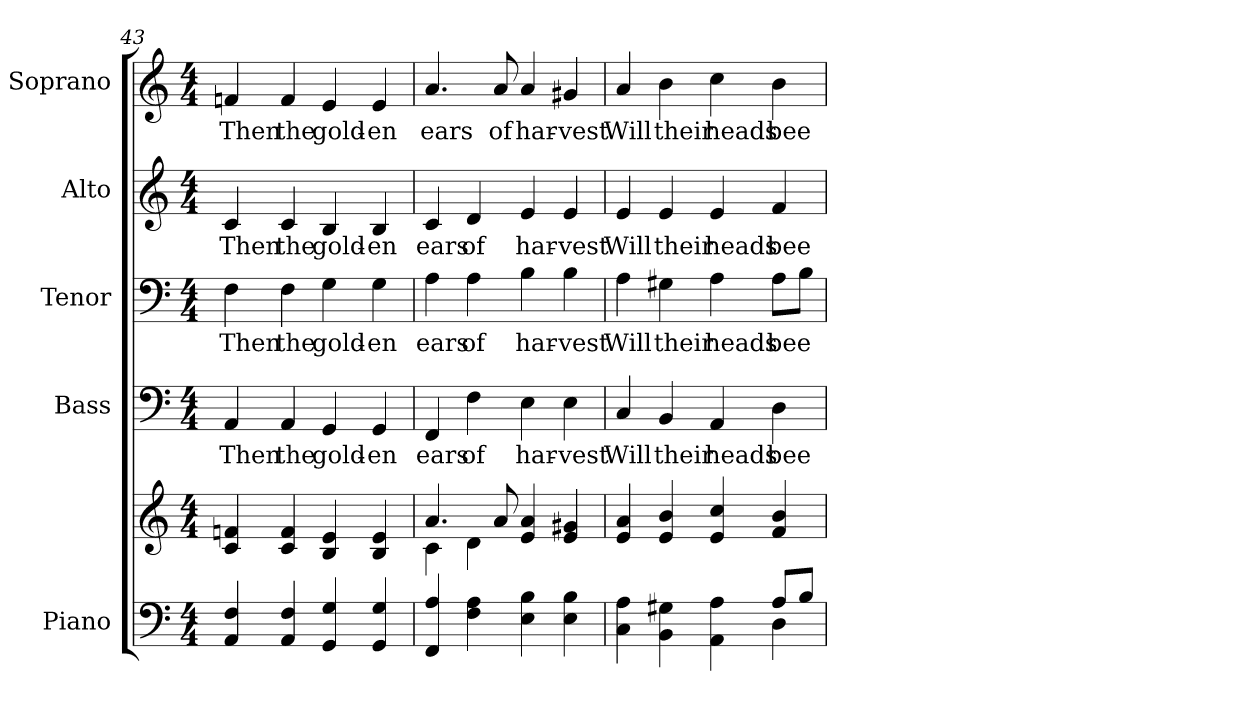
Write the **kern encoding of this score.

**kern	**kern	**kern	**text	**kern	**text	**kern	**text	**kern	**text
*part5	*part5	*part4	*part4	*part3	*part3	*part2	*part2	*part1	*part1
*staff6	*staff5	*staff4	*staff4	*staff3	*staff3	*staff2	*staff2	*staff1	*staff1
*I"Piano	*	*I"Bass	*	*I"Tenor	*	*I"Alto	*	*I"Soprano	*
*I'Pno.	*	*I'B.	*	*I'T.	*	*I'A.	*	*I'S.	*
!!LO:PB:g=z
*clefF4	*clefG2	*clefF4	*	*clefF4	*	*clefG2	*	*clefG2	*
*k[]	*k[]	*k[]	*	*k[]	*	*k[]	*	*k[]	*
*C:	*C:	*C:	*	*C:	*	*C:	*	*C:	*
*M4/4	*M4/4	*M4/4	*	*M4/4	*	*M4/4	*	*M4/4	*
=43	=43	=43	=43	=43	=43	=43	=43	=43	=43
!	!	!	!LO:LY:b:color=#000000	!	!	!	!	!	!
!	!	!	!	!	!LO:LY:b:color=#000000	!	!	!	!
!	!	!	!	!	!	!	!LO:LY:b:color=#000000	!	!
!	!	!	!	!	!	!	!	!	!LO:LY:b:color=#000000
4AAi/ 4Fi	4ci/ 4fni	4AAi/	Then	4Fi\	Then	4ci/	Then	4fni/	Then
!	!	!	!LO:LY:b:color=#000000	!	!	!	!	!	!
!	!	!	!	!	!LO:LY:b:color=#000000	!	!	!	!
!	!	!	!	!	!	!	!LO:LY:b:color=#000000	!	!
!	!	!	!	!	!	!	!	!	!LO:LY:b:color=#000000
4AAi/ 4Fi	4ci/ 4fi	4AAi/	the	4Fi\	the	4ci/	the	4fi/	the
!	!	!	!LO:LY:b:color=#000000	!	!	!	!	!	!
!	!	!	!	!	!LO:LY:b:color=#000000	!	!	!	!
!	!	!	!	!	!	!	!LO:LY:b:color=#000000	!	!
!	!	!	!	!	!	!	!	!	!LO:LY:b:color=#000000
4GGi/ 4Gi	4Bi/ 4ei	4GGi/	gold-	4Gi\	gold-	4Bi/	gold-	4ei/	gold-
!	!	!	!LO:LY:b:color=#000000	!	!	!	!	!	!
!	!	!	!	!	!LO:LY:b:color=#000000	!	!	!	!
!	!	!	!	!	!	!	!LO:LY:b:color=#000000	!	!
!	!	!	!	!	!	!	!	!	!LO:LY:b:color=#000000
4GGi/ 4Gi	4Bi/ 4ei	4GGi/	-en	4Gi\	-en	4Bi/	-en	4ei/	-en
=44	=44	=44	=44	=44	=44	=44	=44	=44	=44
*	*^	*	*	*	*	*	*	*	*
!	!	!	!	!LO:LY:b:color=#000000	!	!	!	!	!	!
!	!	!	!	!	!	!LO:LY:b:color=#000000	!	!	!	!
!	!	!	!	!	!	!	!	!LO:LY:b:color=#000000	!	!
!	!	!	!	!	!	!	!	!	!	!LO:LY:b:color=#000000
4FFi/ 4Ai	4.ai/	4ci\	4FFi/	ears	4Ai\	ears	4ci/	ears	4.ai/	ears
!	!	!	!	!LO:LY:b:color=#000000	!	!	!	!	!	!
!	!	!	!	!	!	!LO:LY:b:color=#000000	!	!	!	!
!	!	!	!	!	!	!	!	!LO:LY:b:color=#000000	!	!
4Fi\ 4Ai	.	4di\	4Fi\	of	4Ai\	of	4di/	of	.	.
!	!	!	!	!	!	!	!	!	!	!LO:LY:b:color=#000000
.	8ai/	.	.	.	.	.	.	.	8ai/	of
!	!	!	!	!LO:LY:b:color=#000000	!	!	!	!	!	!
!	!	!	!	!	!	!LO:LY:b:color=#000000	!	!	!	!
!	!	!	!	!	!	!	!	!LO:LY:b:color=#000000	!	!
!	!	!	!	!	!	!	!	!	!	!LO:LY:b:color=#000000
4Ei\ 4Bi	4ei/ 4ai	2ryy	4Ei\	har-	4Bi\	har-	4ei/	har-	4ai/	har-
!	!	!	!	!LO:LY:b:color=#000000	!	!	!	!	!	!
!	!	!	!	!	!	!LO:LY:b:color=#000000	!	!	!	!
!	!	!	!	!	!	!	!	!LO:LY:b:color=#000000	!	!
!	!	!	!	!	!	!	!	!	!	!LO:LY:b:color=#000000
4Ei\ 4Bi	4ei/ 4g#Xi	.	4Ei\	-vest	4Bi\	-vest	4ei/	-vest	4g#Xi/	-vest
*	*v	*v	*	*	*	*	*	*	*	*
!!LO:PB:g=z
=45	=45	=45	=45	=45	=45	=45	=45	=45	=45
*^	*	*	*	*	*	*	*	*	*
!	!	!	!	!LO:LY:b:color=#000000	!	!	!	!	!	!
!	!	!	!	!	!	!LO:LY:b:color=#000000	!	!	!	!
!	!	!	!	!	!	!	!	!LO:LY:b:color=#000000	!	!
!	!	!	!	!	!	!	!	!	!	!LO:LY:b:color=#000000
4Ci\ 4Ai	2ryy	4ei/ 4ai	4Ci/	Will	4Ai\	Will	4ei/	Will	4ai/	Will
!	!	!	!	!LO:LY:b:color=#000000	!	!	!	!	!	!
!	!	!	!	!	!	!LO:LY:b:color=#000000	!	!	!	!
!	!	!	!	!	!	!	!	!LO:LY:b:color=#000000	!	!
!	!	!	!	!	!	!	!	!	!	!LO:LY:b:color=#000000
4BBi\ 4G#Xi	.	4ei/ 4bi	4BBi/	their	4G#Xi\	their	4ei/	their	4bi\	their
!	!	!	!	!LO:LY:b:color=#000000	!	!	!	!	!	!
!	!	!	!	!	!	!LO:LY:b:color=#000000	!	!	!	!
!	!	!	!	!	!	!	!	!LO:LY:b:color=#000000	!	!
!	!	!	!	!	!	!	!	!	!	!LO:LY:b:color=#000000
4AAi\ 4Ai	4ryy	4ei/ 4cci	4AAi/	heads	4Ai\	heads	4ei/	heads	4cci\	heads
!	!	!	!	!LO:LY:b:color=#000000	!	!	!	!	!	!
!	!	!	!	!	!	!LO:LY:b:color=#000000	!	!	!	!
!	!	!	!	!	!	!	!	!LO:LY:b:color=#000000	!	!
!	!	!	!	!	!	!	!	!	!	!LO:LY:b:color=#000000
8Ai/L	4Di\	4fi/ 4bi	4Di\	bee	8Ai\L	bee	4fi/	bee	4bi\	bee
8Bi/J	.	.	.	.	8Bi\J	.	.	.	.	.
*v	*v	*	*	*	*	*	*	*	*	*
=	=	=	=	=	=	=	=	=	=
*-	*-	*-	*-	*-	*-	*-	*-	*-	*-
